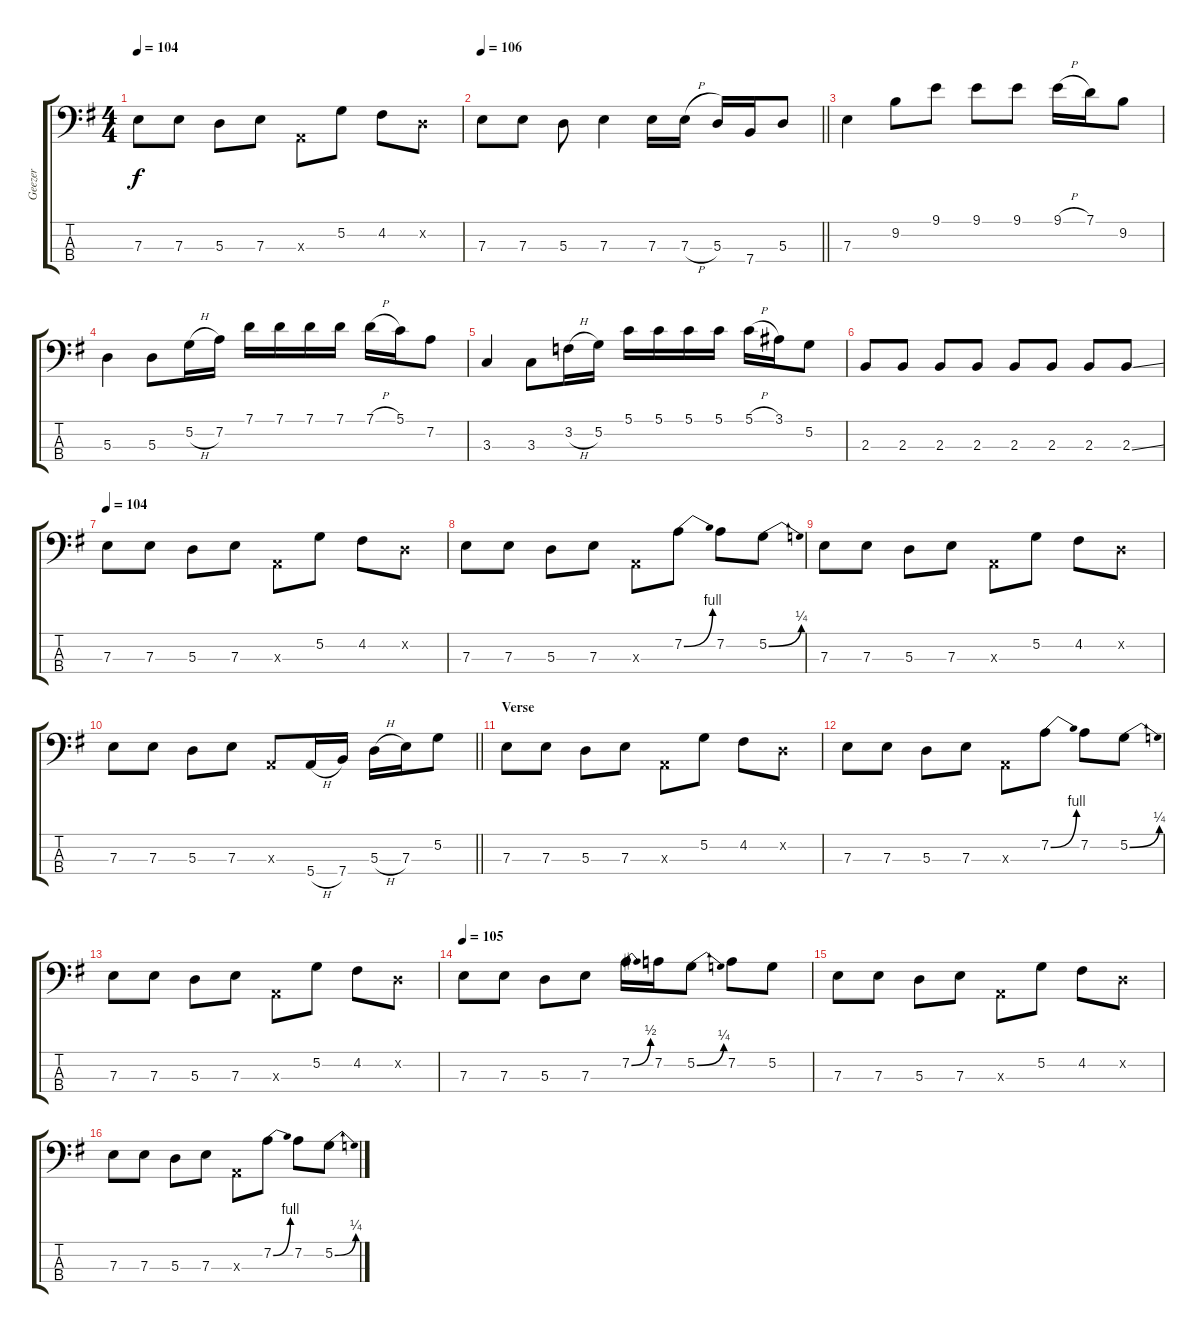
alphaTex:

\track ("Geezer" "Geezer") {instrument electricbassfinger}
\staff {score tabs}
\tuning (G2 D2 A1 E1) {hide}
\ts (4 4)
\tempo 104
\clef f4
\ks eminor
7.3.8{dy f} 7.3.8 5.3.8 7.3.8 0.3{x}.8 5.2.8 4.2.8 0.2{x}.8 |
\tempo 106
\barLineRight lightlight
7.3.8 7.3.8 5.3.8 7.3.4 7.3.16 7.3{h}.16 5.3.16 7.4.16 5.3.8 |
\section ("" "")
7.3.4 9.2.8 9.1.8 9.1.8 9.1.8 9.1{h}.16 7.1.16 9.2.8 |
5.3.4 5.3.8 5.2{h}.16 7.2.16 7.1.16 7.1.16 7.1.16 7.1.16 7.1{h}.16 5.1.16 7.2.8 |
3.3.4 3.3.8 3.2{h}.16 5.2.16 5.1.16 5.1.16 5.1.16 5.1.16 5.1{h}.16 3.1.16 5.2.8 |
2.3.8 2.3.8 2.3.8 2.3.8 2.3.8 2.3.8 2.3.8 2.3{ss}.8 |
\tempo 104
7.3.8 7.3.8 5.3.8 7.3.8 0.3{x}.8 5.2.8 4.2.8 0.2{x}.8 |
7.3.8 7.3.8 5.3.8 7.3.8 0.3{x}.8 7.2{be (bend 0 0 60 4)}.8 7.2.8 5.2{be (bend 0 0 60 1)}.8 |
7.3.8 7.3.8 5.3.8 7.3.8 0.3{x}.8 5.2.8 4.2.8 0.2{x}.8 |
\barLineRight lightlight
7.3.8 7.3.8 5.3.8 7.3.8 0.3{x}.8 5.4{h}.16 7.4.16 5.3{h}.16 7.3.16 5.2.8 |
\section ("" "Verse")
7.3.8 7.3.8 5.3.8 7.3.8 0.3{x}.8 5.2.8 4.2.8 0.2{x}.8 |
7.3.8 7.3.8 5.3.8 7.3.8 0.3{x}.8 7.2{be (bend 0 0 60 4)}.8 7.2.8 5.2{be (bend 0 0 60 1)}.8 |
7.3.8 7.3.8 5.3.8 7.3.8 0.3{x}.8 5.2.8 4.2.8 0.2{x}.8 |
\tempo 105
7.3.8 7.3.8 5.3.8 7.3.8 7.2{be (bend 0 0 60 2)}.16 7.2.16 5.2{be (bend 0 0 60 1)}.8 7.2.8 5.2.8 |
7.3.8 7.3.8 5.3.8 7.3.8 0.3{x}.8 5.2.8 4.2.8 0.2{x}.8 |
7.3.8 7.3.8 5.3.8 7.3.8 0.3{x}.8 7.2{be (bend 0 0 60 4)}.8 7.2.8 5.2{be (bend 0 0 60 1)}.8
